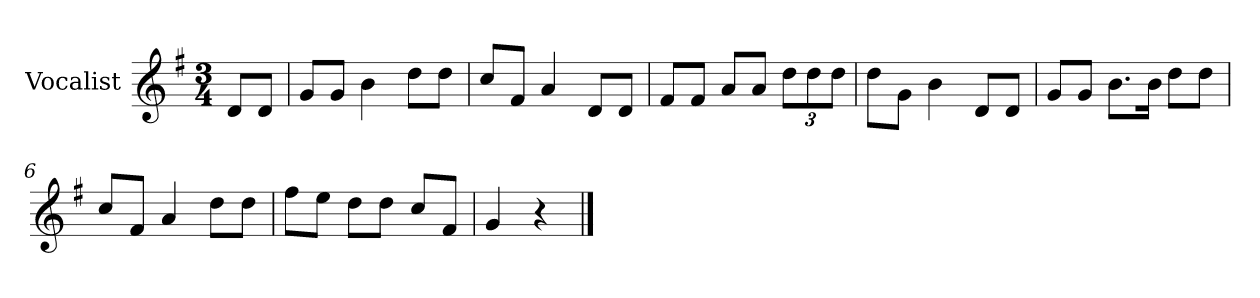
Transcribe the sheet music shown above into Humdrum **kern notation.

**kern
*part1
*staff1
*I"Vocalist
*k[f#]
*G:
*M3/4
=
8dL
8dJ
=1
8gL
8gJ
4b
8ddL
8ddJ
=2
8ccL
8f#J
4a
8dL
8dJ
=3
8f#L
8f#J
8aL
8aJ
12ddL
12dd
12ddJ
=4
8ddL
8gJ
4b
8dL
8dJ
=5
8gL
8gJ
8.bL
16bJk
8ddL
8ddJ
=6
8ccL
8f#J
4a
8ddL
8ddJ
=7
8ff#L
8eeJ
8ddL
8ddJ
8ccL
8f#J
=8
4g
4r
==
*-
